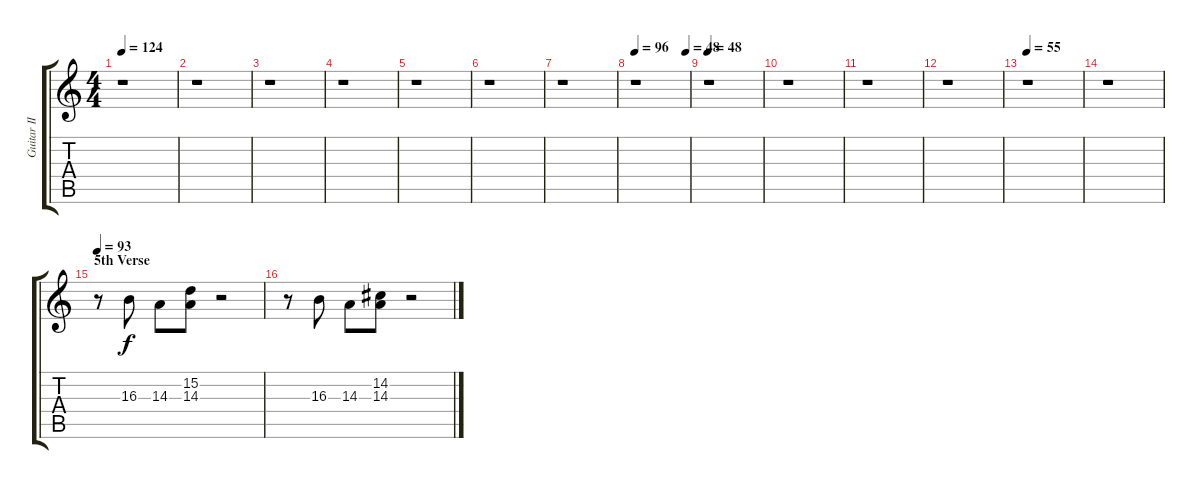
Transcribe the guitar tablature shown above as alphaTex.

\track ("Guitar II" "Guitar II") {instrument pizzicatostrings}
\staff {score tabs}
\tuning (E4 B3 G3 D3 A2 E2) {hide}
\ts (4 4)
\tempo 124
\clef g2
\ks c
r.1{dy f} |
r.1 |
r.1 |
r.1 |
r.1 |
r.1 |
r.1 |
\tempo 96
\tempo (48 0.9375)
r.1 |
\tempo 48
r.1 |
r.1 |
r.1 |
r.1 |
\tempo 55
r.1 |
r.1 |
\section ("" "5th Verse")
\tempo 93
r.8 16.3.8 14.3.8 (15.2 14.3).8 r.2 |
r.8 16.3.8 14.3.8 (14.2 14.3).8 r.2
